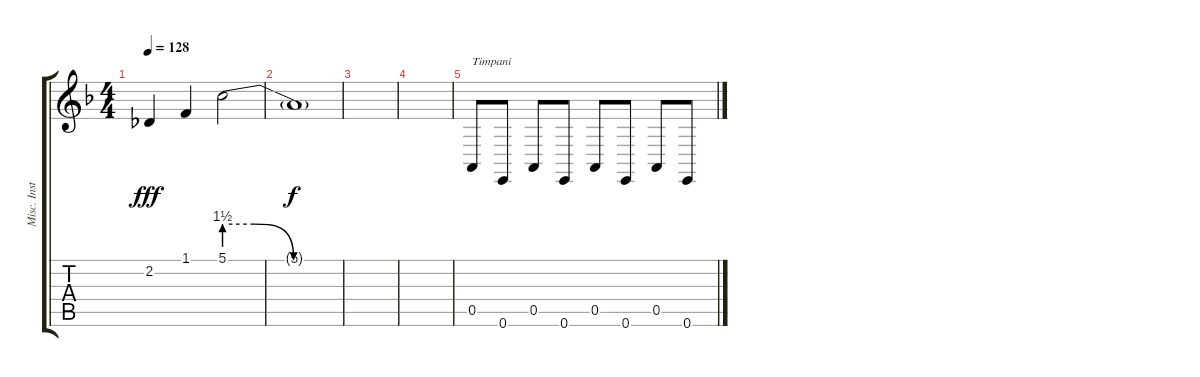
\track ("Misc. Instrumentation" "Misc. Inst") {instrument vibraphone}
\staff {score tabs}
\tuning (E4 B3 G3 D3 A2 E2) {hide}
\ts (4 4)
\tempo 128
\clef g2
\ks f
2.2.4{dy fff} 1.1.4 5.1{be (custom 0 6 15 6 35 0 40 0 60 0)}.2 |
5.1{t}.1{dy f} |
|
|
0.5.8{txt "Timpani" volume 12 instrument timpani} 0.6.8 0.5.8 0.6.8 0.5.8 0.6.8 0.5.8 0.6.8
